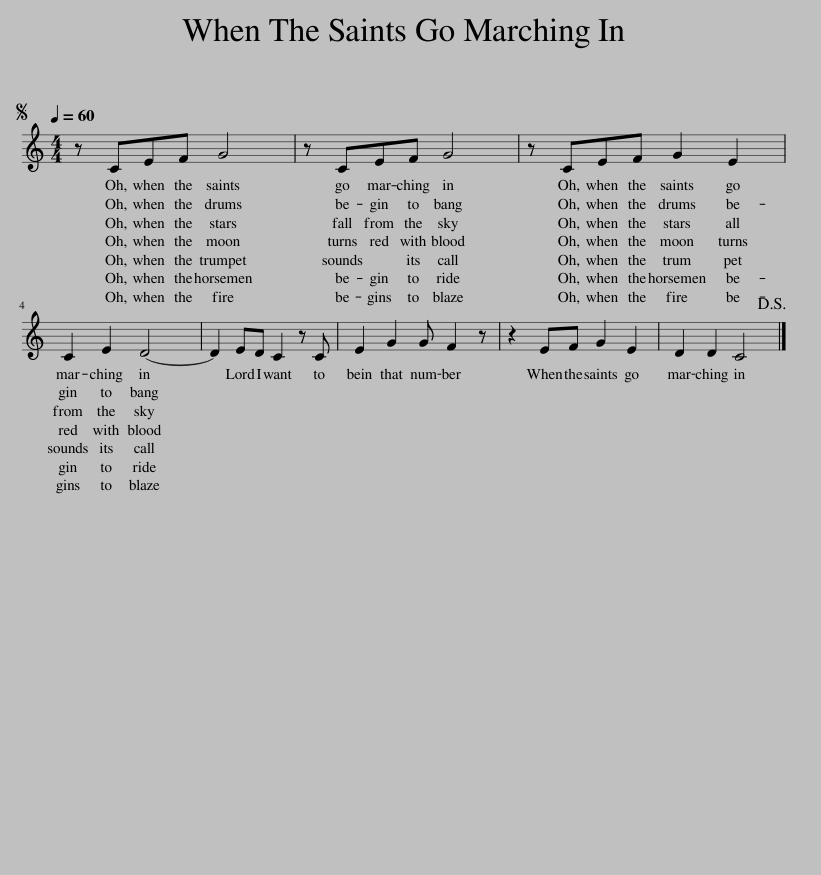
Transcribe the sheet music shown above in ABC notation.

X:1
L:1/8
Q:1/4=60
M:4/4
I:linebreak $
K:C
V:1 treble
V:1
S z CEF G4 | z CEF G4 | z CEF G2 E2 |$ C2 E2 D4- | D2 ED C2 z C | %5
 E2 G2 G F2 z | z2 EF G2 E2 | D2 D2 C4!D.S.! |] %8
